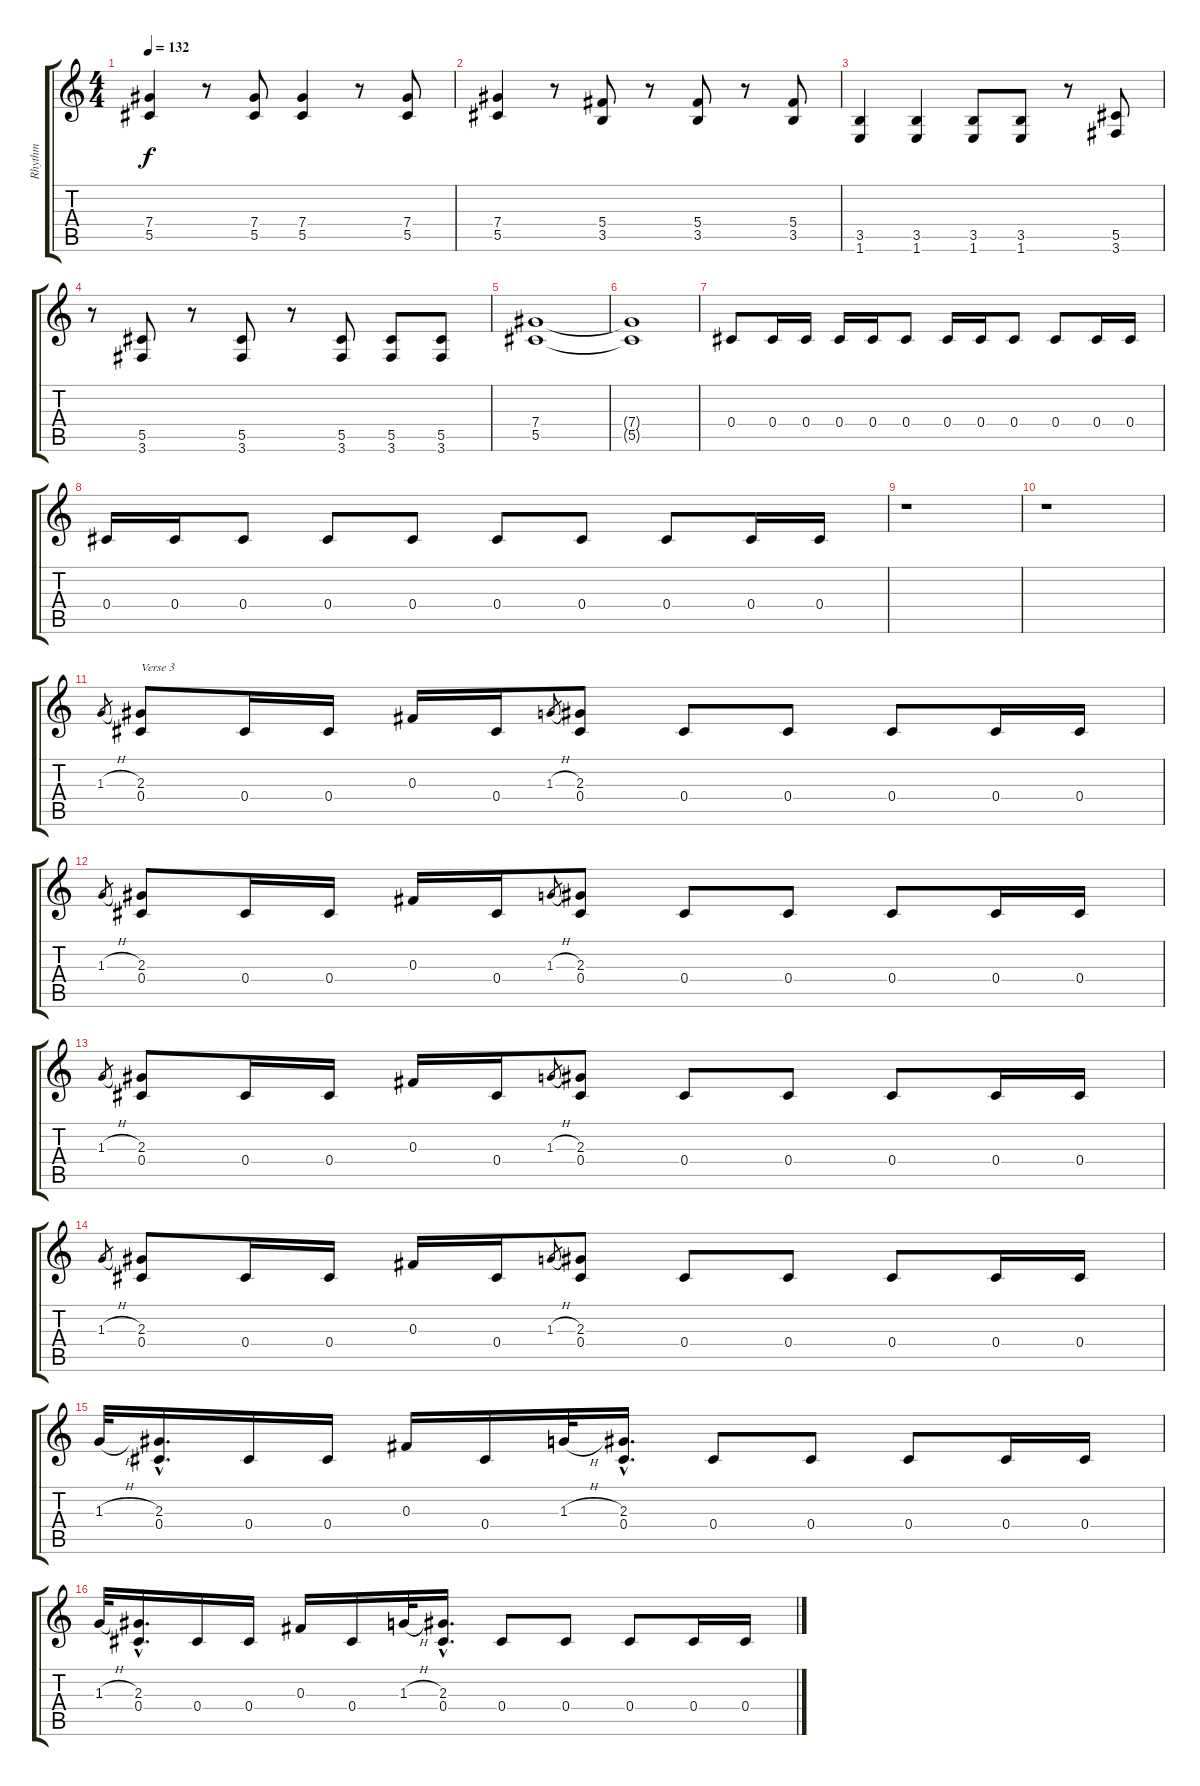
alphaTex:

\track ("Rhythm" "Rhythm") {instrument distortionguitar}
\staff {score tabs}
\tuning (Eb4 Bb3 Gb3 Db3 Ab2 Eb2) {hide}
\ts (4 4)
\tempo 132
\clef g2
\ks c
(7.4 5.5).4{dy f} r.8 (7.4 5.5).8 (7.4 5.5).4 r.8 (7.4 5.5).8 |
(7.4 5.5).4 r.8 (5.4 3.5).8 r.8 (5.4 3.5).8 r.8 (5.4 3.5).8 |
(3.5 1.6).4 (3.5 1.6).4 (3.5 1.6).8 (3.5 1.6).8 r.8 (5.5 3.6).8 |
r.8 (5.5 3.6).8 r.8 (5.5 3.6).8 r.8 (5.5 3.6).8 (5.5 3.6).8 (5.5 3.6).8 |
(7.4 5.5).1 |
(7.4{t} 5.5{t}).1 |
0.4.8 0.4.16 0.4.16 0.4.16 0.4.16 0.4.8 0.4.16 0.4.16 0.4.8 0.4.8 0.4.16 0.4.16 |
0.4.16 0.4.16 0.4.8 0.4.8 0.4.8 0.4.8 0.4.8 0.4.8 0.4.16 0.4.16 |
r.1 |
r.1 |
1.3{h}.8{gr} (2.3 0.4).8{txt "Verse 3"} 0.4.16 0.4.16 0.3.16 0.4.16 1.3{h}.8{gr} (2.3 0.4).8 0.4.8 0.4.8 0.4.8 0.4.16 0.4.16 |
1.3{h}.8{gr} (2.3 0.4).8 0.4.16 0.4.16 0.3.16 0.4.16 1.3{h}.8{gr} (2.3 0.4).8 0.4.8 0.4.8 0.4.8 0.4.16 0.4.16 |
1.3{h}.8{gr} (2.3 0.4).8 0.4.16 0.4.16 0.3.16 0.4.16 1.3{h}.8{gr} (2.3 0.4).8 0.4.8 0.4.8 0.4.8 0.4.16 0.4.16 |
1.3{h}.8{gr} (2.3 0.4).8 0.4.16 0.4.16 0.3.16 0.4.16 1.3{h}.8{gr} (2.3 0.4).8 0.4.8 0.4.8 0.4.8 0.4.16 0.4.16 |
1.3{h}.32 (2.3{hac} 0.4{hac}).16{d} 0.4.16 0.4.16 0.3.16 0.4.16 1.3{h}.32 (2.3{hac} 0.4{hac}).16{d} 0.4.8 0.4.8 0.4.8 0.4.16 0.4.16 |
1.3{h}.32 (2.3{hac} 0.4{hac}).16{d} 0.4.16 0.4.16 0.3.16 0.4.16 1.3{h}.32 (2.3{hac} 0.4{hac}).16{d} 0.4.8 0.4.8 0.4.8 0.4.16 0.4.16
